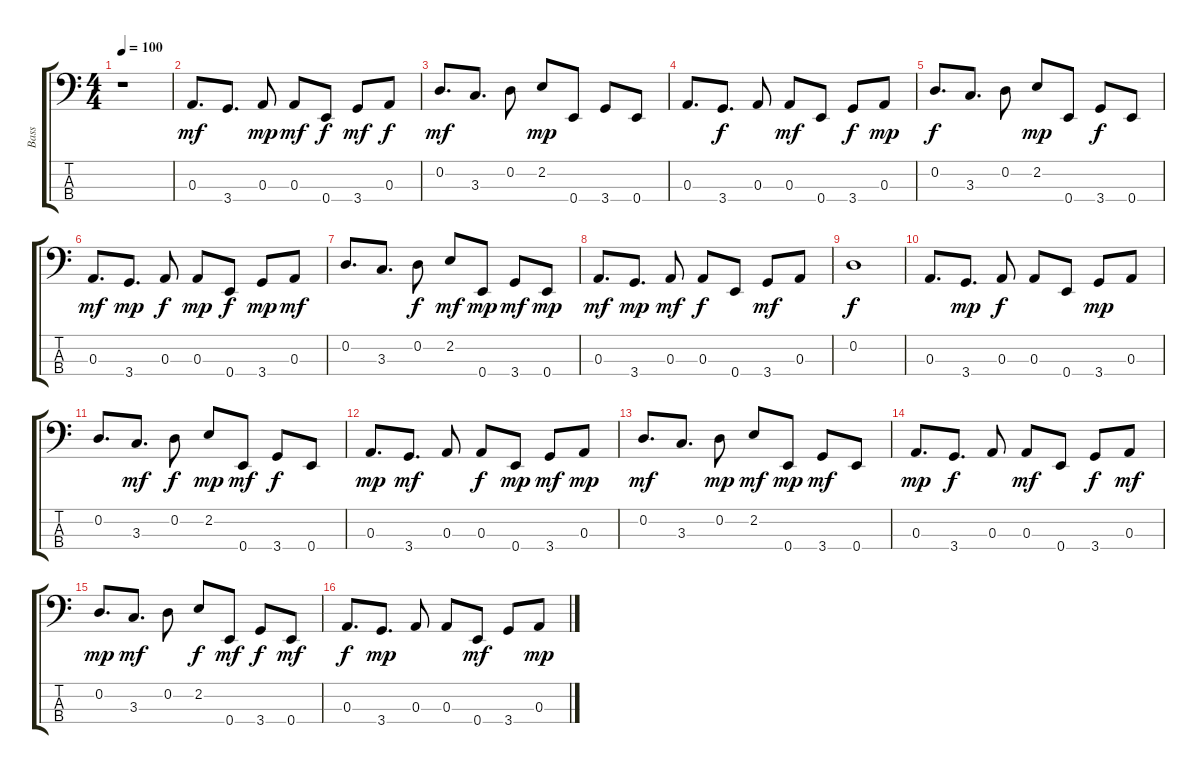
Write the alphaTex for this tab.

\track ("Bass" "Bass") {instrument electricbassfinger}
\staff {score tabs}
\tuning (G2 D2 A1 E1) {hide}
\ts (4 4)
\tempo 100
\clef f4
\ks c
r.1{dy f} |
0.3.8{d dy mf} 3.4.8{d} 0.3.8{dy mp} 0.3.8{dy mf} 0.4.8{dy f} 3.4.8{dy mf} 0.3.8{dy f} |
0.2.8{d dy mf} 3.3.8{d} 0.2.8 2.2.8{dy mp} 0.4.8 3.4.8 0.4.8 |
0.3.8{d} 3.4.8{d dy f} 0.3.8 0.3.8{dy mf} 0.4.8 3.4.8{dy f} 0.3.8{dy mp} |
0.2.8{d dy f} 3.3.8{d} 0.2.8 2.2.8{dy mp} 0.4.8 3.4.8{dy f} 0.4.8 |
0.3.8{d dy mf} 3.4.8{d dy mp} 0.3.8{dy f} 0.3.8{dy mp} 0.4.8{dy f} 3.4.8{dy mp} 0.3.8{dy mf} |
0.2.8{d} 3.3.8{d} 0.2.8{dy f} 2.2.8{dy mf} 0.4.8{dy mp} 3.4.8{dy mf} 0.4.8{dy mp} |
0.3.8{d dy mf} 3.4.8{d dy mp} 0.3.8{dy mf} 0.3.8{dy f} 0.4.8 3.4.8{dy mf} 0.3.8 |
0.2.1{dy f} |
0.3.8{d} 3.4.8{d dy mp} 0.3.8{dy f} 0.3.8 0.4.8 3.4.8{dy mp} 0.3.8 |
0.2.8{d} 3.3.8{d dy mf} 0.2.8{dy f} 2.2.8{dy mp} 0.4.8{dy mf} 3.4.8{dy f} 0.4.8 |
0.3.8{d dy mp} 3.4.8{d dy mf} 0.3.8 0.3.8{dy f} 0.4.8{dy mp} 3.4.8{dy mf} 0.3.8{dy mp} |
0.2.8{d dy mf} 3.3.8{d} 0.2.8{dy mp} 2.2.8{dy mf} 0.4.8{dy mp} 3.4.8{dy mf} 0.4.8 |
0.3.8{d dy mp} 3.4.8{d dy f} 0.3.8 0.3.8{dy mf} 0.4.8 3.4.8{dy f} 0.3.8{dy mf} |
0.2.8{d dy mp} 3.3.8{d dy mf} 0.2.8 2.2.8{dy f} 0.4.8{dy mf} 3.4.8{dy f} 0.4.8{dy mf} |
0.3.8{d dy f} 3.4.8{d dy mp} 0.3.8 0.3.8 0.4.8{dy mf} 3.4.8 0.3.8{dy mp}
